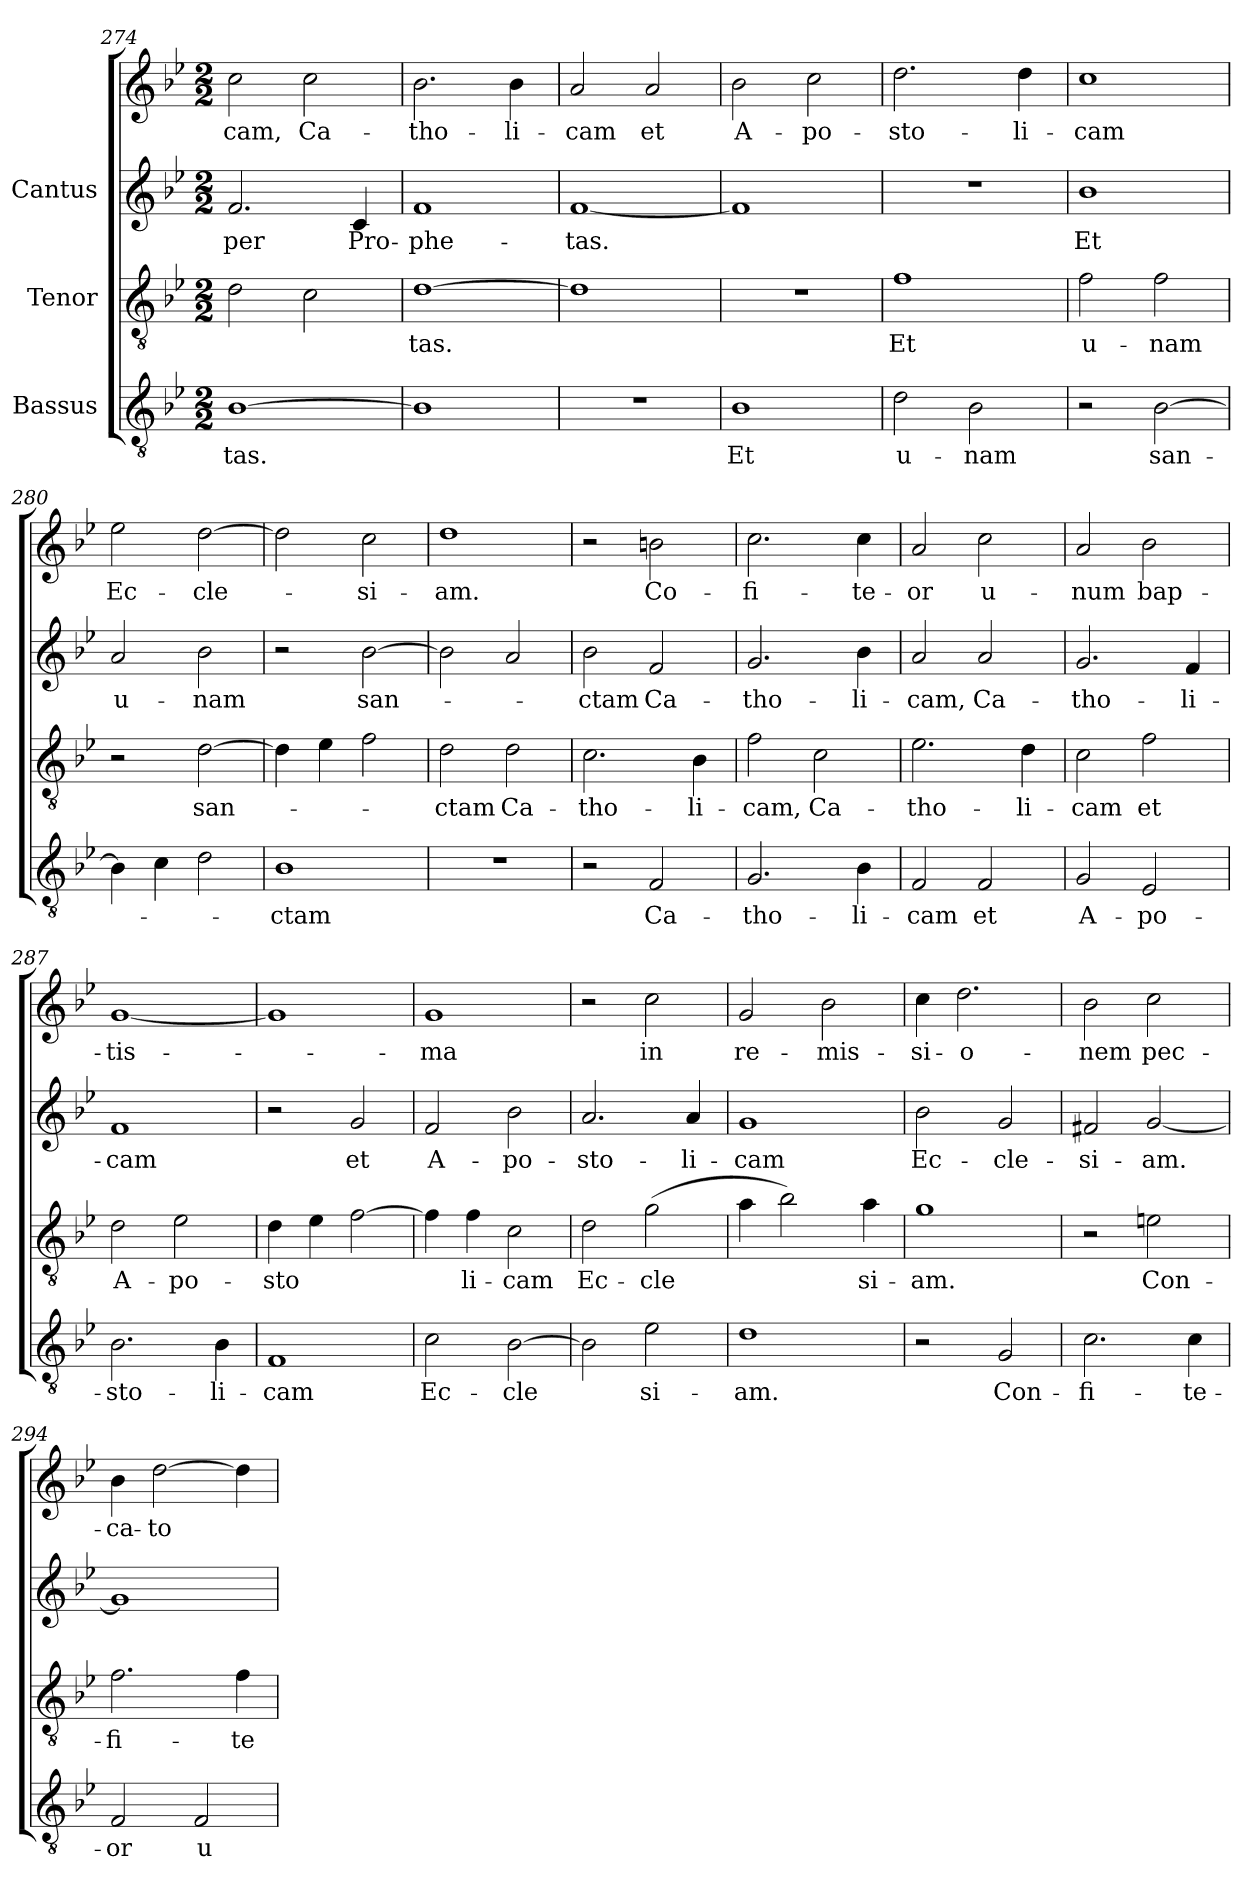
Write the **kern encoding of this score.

**kern	**text	**kern	**text	**kern	**text	**kern	**text
*part3	*part3	*part2	*part2	*part1	*part1	*part1	*part1
*staff4	*staff4	*staff3	*staff3	*staff2	*staff2	*staff1	*staff1
*I"Bassus	*	*I"Tenor	*	*I"Cantus	*	*	*
!!LO:LB:g=z
*clefGv2	*	*clefGv2	*	*clefG2	*	*clefG2	*
*k[b-e-]	*	*k[b-e-]	*	*k[b-e-]	*	*k[b-e-]	*
*B-:	*	*B-:	*	*B-:	*	*B-:	*
*M2/2	*	*M2/2	*	*M2/2	*	*M2/2	*
=274	=274	=274	=274	=274	=274	=274	=274
!	!LO:LY:b:cj	!	!	!	!LO:LY:b:cj	!	!LO:LY:b:cj
[>1B-	-tas.	2d\	.	2.f/	-per	2cc\	cam,
!	!	!	!	!	!	!	!LO:LY:b:cj
.	.	2c\	.	.	.	2cc\	Ca-
!	!	!	!	!	!LO:LY:b:cj	!	!
.	.	.	.	4c/	Pro-	.	.
!!LO:PB:g=z
=275	=275	=275	=275	=275	=275	=275	=275
!	!	!	!LO:LY:b:cj	!	!LO:LY:b:cj	!	!LO:LY:b:cj
1B-]	.	[>1d	-tas.	1f	-phe-	2.b-\	-tho-
!	!	!	!	!	!	!	!LO:LY:b:cj
.	.	.	.	.	.	4b-\	-li-
!!LO:LB:g=z
=276	=276	=276	=276	=276	=276	=276	=276
!	!	!	!	!	!LO:LY:b:cj	!	!LO:LY:b:cj
1r	.	1d]	.	[<1f	tas.	2a/	-cam
!	!	!	!	!	!	!	!LO:LY:b:cj
.	.	.	.	.	.	2a/	et
!!LO:LB:g=z
=277	=277	=277	=277	=277	=277	=277	=277
!	!LO:LY:b:cj	!	!	!	!	!	!LO:LY:b:cj
1B-	Et	1r	.	1f]	.	2b-\	A-
!	!	!	!	!	!	!	!LO:LY:b:cj
.	.	.	.	.	.	2cc\	-po-
!!LO:LB:g=z
=278	=278	=278	=278	=278	=278	=278	=278
!	!LO:LY:b:cj	!	!LO:LY:b:cj	!	!	!	!LO:LY:b:cj
2d\	u-	1f	Et	1r	.	2.dd\	-sto-
!	!LO:LY:b:cj	!	!	!	!	!	!
2B-\	-nam	.	.	.	.	.	.
!	!	!	!	!	!	!	!LO:LY:b:cj
.	.	.	.	.	.	4dd\	-li-
!!LO:PB:g=z
=279	=279	=279	=279	=279	=279	=279	=279
!	!	!	!LO:LY:b:cj	!	!LO:LY:b:cj	!	!LO:LY:b:cj
2r	.	2f\	u-	1b-	Et	1cc	-cam
!	!LO:LY:b:cj	!	!LO:LY:b:cj	!	!	!	!
[>2B-\	san-	2f\	-nam	.	.	.	.
!!LO:LB:g=z
=280	=280	=280	=280	=280	=280	=280	=280
!	!	!	!	!	!LO:LY:b:cj	!	!LO:LY:b:cj
4B-\]	.	2r	.	2a/	-u-	2ee-\	Ec-
4c\	.	.	.	.	.	.	.
!	!	!	!LO:LY:b:cj	!	!LO:LY:b:cj	!	!LO:LY:b:cj
2d\	.	[>2d\	san-	2b-\	-nam	[>2dd\	-cle-
!!LO:LB:g=z
=281	=281	=281	=281	=281	=281	=281	=281
!	!LO:LY:b:cj	!	!	!	!	!	!LO:LY:b:cj
1B-	-ctam	4d\]	.	2r	.	2dd\]	.
.	.	4e-\	.	.	.	.	.
!	!	!	!	!	!LO:LY:b:cj	!	!LO:LY:b:cj
.	.	2f\	.	[>2b-\	-san-	2cc\	si-
!!LO:LB:g=z
=282	=282	=282	=282	=282	=282	=282	=282
!	!	!	!LO:LY:b:cj	!	!	!	!LO:LY:b:cj
1r	.	2d\	-ctam	2b-\]	.	1dd	-am.
!	!	!	!LO:LY:b:cj	!	!	!	!
.	.	2d\	Ca-	2a/	.	.	.
!!LO:PB:g=z
=283	=283	=283	=283	=283	=283	=283	=283
!	!	!	!LO:LY:b:cj	!	!LO:LY:b:cj	!	!
2r	.	2.c\	-tho-	2b-\	-ctam	2r	.
!	!LO:LY:b:cj	!	!	!	!LO:LY:b:cj	!	!LO:LY:b:cj
2F/	Ca-	.	.	2f/	Ca-	2bn\	Co-
!	!	!	!LO:LY:b:cj	!	!	!	!
.	.	4B-\	-li-	.	.	.	.
!!LO:LB:g=z
=284	=284	=284	=284	=284	=284	=284	=284
!	!LO:LY:b:cj	!	!LO:LY:b:cj	!	!LO:LY:b:cj	!	!LO:LY:b:cj
2.G/	-tho-	2f\	-cam,	2.g/	-tho-	2.cc\	-fi-
!	!	!	!LO:LY:b:cj	!	!	!	!
.	.	2c\	Ca-	.	.	.	.
!	!LO:LY:b:cj	!	!	!	!LO:LY:b:cj	!	!LO:LY:b:cj
4B-\	-li-	.	.	4b-\	-li-	4cc\	-te-
=285	=285	=285	=285	=285	=285	=285	=285
!	!LO:LY:b:cj	!	!LO:LY:b:cj	!	!LO:LY:b:cj	!	!LO:LY:b:cj
2F/	-cam	2.e-\	-tho-	2a/	-cam,	2a/	-or
!	!LO:LY:b:cj	!	!	!	!LO:LY:b:cj	!	!LO:LY:b:cj
2F/	et	.	.	2a/	Ca-	2cc\	u-
!	!	!	!LO:LY:b:cj	!	!	!	!
.	.	4d\	-li-	.	.	.	.
=286	=286	=286	=286	=286	=286	=286	=286
!	!LO:LY:b:cj	!	!LO:LY:b:cj	!	!LO:LY:b:cj	!	!LO:LY:b:cj
2G/	A-	2c\	-cam	2.g/	-tho-	2a/	-num
!	!LO:LY:b:cj	!	!LO:LY:b:cj	!	!	!	!LO:LY:b:cj
2E-/	-po-	2f\	et	.	.	2b-\	bap-
!	!	!	!	!	!LO:LY:b:cj	!	!
.	.	.	.	4f/	-li-	.	.
=287	=287	=287	=287	=287	=287	=287	=287
!	!LO:LY:b:cj	!	!LO:LY:b:cj	!	!LO:LY:b:cj	!	!LO:LY:b:cj
2.B-\	-sto-	2d\	A-	1f	-cam	[<1g	-tis-
!	!	!	!LO:LY:b:cj	!	!	!	!
.	.	2e-\	-po-	.	.	.	.
!	!LO:LY:b:cj	!	!	!	!	!	!
4B-\	-li-	.	.	.	.	.	.
=288	=288	=288	=288	=288	=288	=288	=288
!	!LO:LY:b:cj	!	!LO:LY:b:cj	!	!	!	!
1F	-cam	4d\	-sto-	2r	.	1g]	.
!	!	!	!LO:LY:b:cj	!	!	!	!
.	.	4e-\	--	.	.	.	.
!	!	!	!LO:LY:b:cj	!	!LO:LY:b:cj	!	!
.	.	[>2f\	--	2g/	et	.	.
=289	=289	=289	=289	=289	=289	=289	=289
!	!LO:LY:b:cj	!	!LO:LY:b:cj	!	!LO:LY:b:cj	!	!LO:LY:b:cj
2c\	Ec-	4f\]	-	2f/	A-	1g	ma
!	!	!	!LO:LY:b:cj	!	!	!	!
.	.	4f\	li-	.	.	.	.
!	!LO:LY:b:cj	!	!LO:LY:b:cj	!	!LO:LY:b:cj	!	!
[>2B-\	-cle-	2c\	-cam	2b-\	-po-	.	.
!!LO:LB:g=z
=290	=290	=290	=290	=290	=290	=290	=290
!	!LO:LY:b:cj	!	!LO:LY:b:cj	!	!LO:LY:b:cj	!	!
2B-\]	-	2d\	Ec-	2.a/	sto-	2r	.
!	!LO:LY:b:cj	!	!LO:LY:b:cj	!	!	!	!LO:LY:b:cj
2e-\	si-	(>2g\	-cle-	.	.	2cc\	-in
!	!	!	!	!	!LO:LY:b:cj	!	!
.	.	.	.	4a/	-li-	.	.
!!LO:LB:g=z
=291	=291	=291	=291	=291	=291	=291	=291
!	!LO:LY:b:cj	!	!LO:LY:b:cj	!	!LO:LY:b:cj	!	!LO:LY:b:cj
1d	-am.	4a\	-	1g	-cam	2g/	-re-
!	!	!	!LO:LY:b:cj	!	!	!	!
.	.	2b-\)	.	.	.	.	.
!	!	!	!	!	!	!	!LO:LY:b:cj
.	.	.	.	.	.	2b-\	-mis-
!	!	!	!LO:LY:b:cj	!	!	!	!
.	.	4a\	si-	.	.	.	.
!!LO:PB:g=z
=292	=292	=292	=292	=292	=292	=292	=292
!	!	!	!LO:LY:b:cj	!	!LO:LY:b:cj	!	!LO:LY:b:cj
2r	.	1g	-am.	2b-\	-Ec-	4cc\	si-
!	!	!	!	!	!	!	!LO:LY:b:cj
.	.	.	.	.	.	2.dd\	-o-
!	!LO:LY:b:cj	!	!	!	!LO:LY:b:cj	!	!
2G/	Con-	.	.	2g/	-cle-	.	.
!!LO:LB:g=z
=293	=293	=293	=293	=293	=293	=293	=293
!	!LO:LY:b:cj	!	!	!	!LO:LY:b:cj	!	!LO:LY:b:cj
2.c\	-fi-	2r	.	2f#X/	-si-	2b-\	-nem
!	!	!	!LO:LY:b:cj	!	!LO:LY:b:cj	!	!LO:LY:b:cj
.	.	2en\	Con-	[<2g/	-am.	2cc\	pec-
!	!LO:LY:b:cj	!	!	!	!	!	!
4c\	-te-	.	.	.	.	.	.
!!LO:LB:g=z
=294	=294	=294	=294	=294	=294	=294	=294
!	!LO:LY:b:cj	!	!LO:LY:b:cj	!	!	!	!LO:LY:b:cj
2F/	-or	2.f\	-fi-	1g]	.	4b-\	ca-
!	!	!	!	!	!	!	!LO:LY:b:cj
.	.	.	.	.	.	[>2dd\	-to-
!	!LO:LY:b:cj	!	!	!	!	!	!
2F/	u-	.	.	.	.	.	.
!	!	!	!LO:LY:b:cj	!	!	!	!LO:LY:b:cj
.	.	4f\	-te-	.	.	4dd\]	--
=	=	=	=	=	=	=	=
*-	*-	*-	*-	*-	*-	*-	*-
